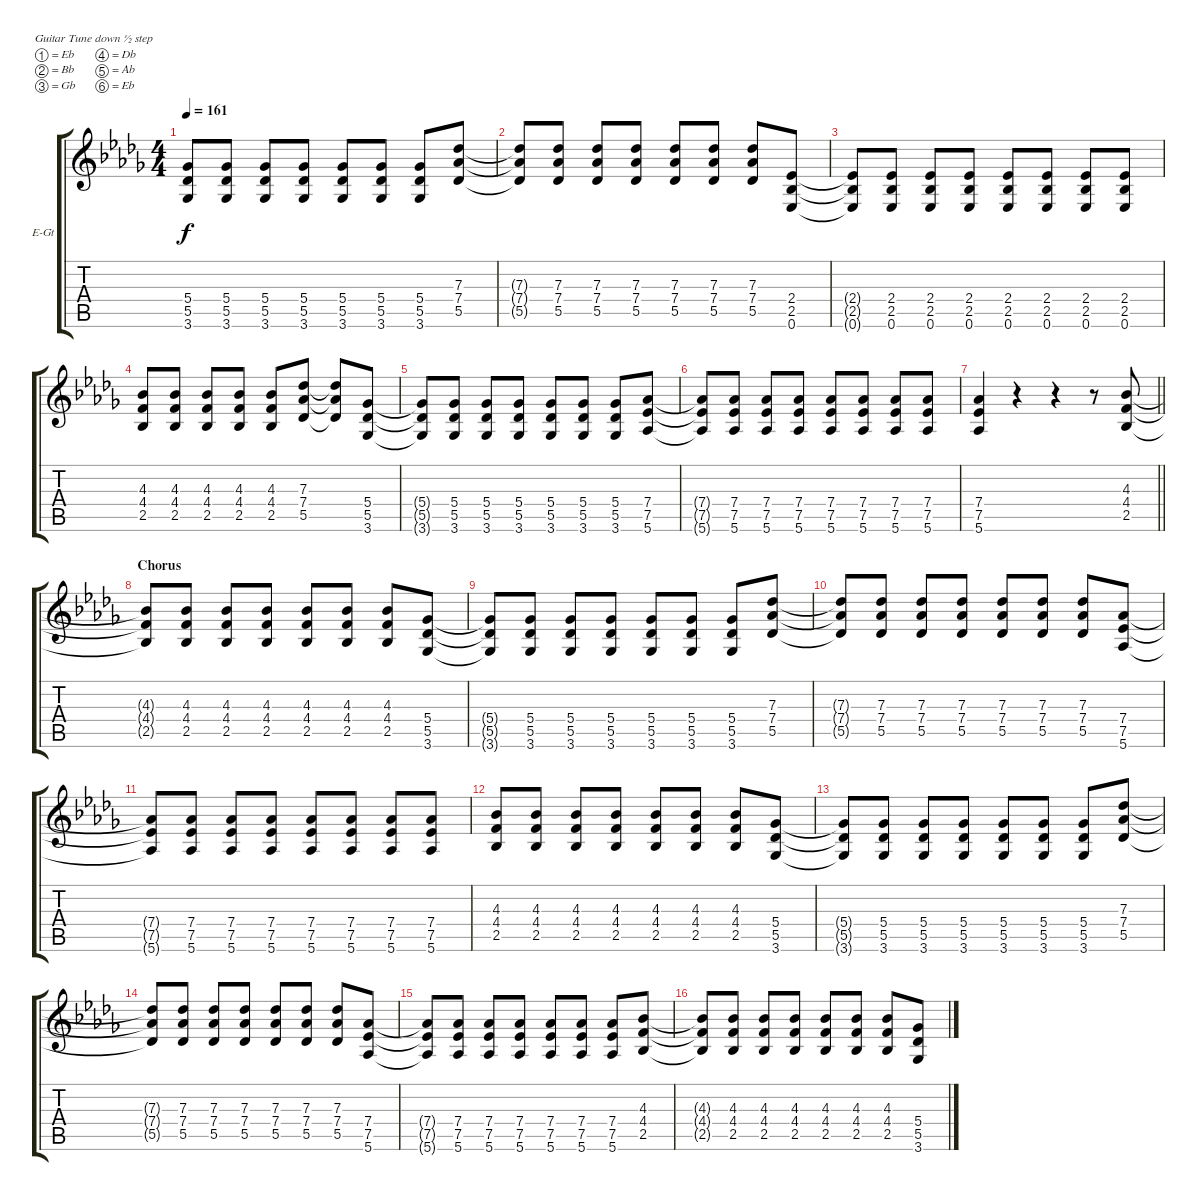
\bracketExtendMode groupsimilarinstruments
\firstSystemTrackNameOrientation horizontal
\otherSystemsTrackNameOrientation horizontal
\track ("Rhythm Guitar" "E-Gt") {instrument distortionguitar}
\staff {score tabs}
\tuning (Eb4 Bb3 Gb3 Db3 Ab2 Eb2)
\ts (4 4)
\tempo 161
\clef g2
\ks db
(5.4 5.5 3.6).8{dy f} (5.4 5.5 3.6).8 (5.4 5.5 3.6).8 (5.4 5.5 3.6).8 (5.4 5.5 3.6).8 (5.4 5.5 3.6).8 (5.4 5.5 3.6).8 (7.3 7.4 5.5).8 |
(7.3{t} 7.4{t} 5.5{t}).8 (7.3 7.4 5.5).8 (7.3 7.4 5.5).8 (7.3 7.4 5.5).8 (7.3 7.4 5.5).8 (7.3 7.4 5.5).8 (7.3 7.4 5.5).8 (2.4 2.5 0.6).8 |
(2.4{t} 2.5{t} 0.6{t}).8 (2.4 2.5 0.6).8 (2.4 2.5 0.6).8 (2.4 2.5 0.6).8 (2.4 2.5 0.6).8 (2.4 2.5 0.6).8 (2.4 2.5 0.6).8 (2.4 2.5 0.6).8 |
(4.3 4.4 2.5).8 (4.3 4.4 2.5).8 (4.3 4.4 2.5).8 (4.3 4.4 2.5).8 (4.3 4.4 2.5).8 (7.3 7.4 5.5).8 (7.4{t} 5.5{t} 7.3{t}).8 (5.4 5.5 3.6).8 |
(5.4{t} 5.5{t} 3.6{t}).8 (5.4 5.5 3.6).8 (5.4 5.5 3.6).8 (5.4 5.5 3.6).8 (5.4 5.5 3.6).8 (5.4 5.5 3.6).8 (5.4 5.5 3.6).8 (7.4 7.5 5.6).8 |
(7.4{t} 7.5{t} 5.6{t}).8 (7.4 7.5 5.6).8 (7.4 7.5 5.6).8 (7.4 7.5 5.6).8 (7.4 7.5 5.6).8 (7.4 7.5 5.6).8 (7.4 7.5 5.6).8 (7.4 7.5 5.6).8 |
\barLineRight lightlight
(7.4 7.5 5.6).4 r.4 r.4 r.8 (4.3 4.4 2.5).8 |
\section ("" "Chorus")
(4.3{t} 4.4{t} 2.5{t}).8 (4.3 4.4 2.5).8 (4.3 4.4 2.5).8 (4.3 4.4 2.5).8 (4.3 4.4 2.5).8 (4.3 4.4 2.5).8 (4.3 4.4 2.5).8 (5.4 5.5 3.6).8 |
(5.4{t} 5.5{t} 3.6{t}).8 (5.4 5.5 3.6).8 (5.4 5.5 3.6).8 (5.4 5.5 3.6).8 (5.4 5.5 3.6).8 (5.4 5.5 3.6).8 (5.4 5.5 3.6).8 (7.3 7.4 5.5).8 |
(7.3{t} 7.4{t} 5.5{t}).8 (7.3 7.4 5.5).8 (7.3 7.4 5.5).8 (7.3 7.4 5.5).8 (7.3 7.4 5.5).8 (7.3 7.4 5.5).8 (7.3 7.4 5.5).8 (7.4 7.5 5.6).8 |
(7.4{t} 7.5{t} 5.6{t}).8 (7.4 7.5 5.6).8 (7.4 7.5 5.6).8 (7.4 7.5 5.6).8 (7.4 7.5 5.6).8 (7.4 7.5 5.6).8 (7.4 7.5 5.6).8 (7.4 7.5 5.6).8 |
(4.3 4.4 2.5).8 (4.3 4.4 2.5).8 (4.3 4.4 2.5).8 (4.3 4.4 2.5).8 (4.3 4.4 2.5).8 (4.3 4.4 2.5).8 (4.3 4.4 2.5).8 (5.4 5.5 3.6).8 |
(5.4{t} 5.5{t} 3.6{t}).8 (5.4 5.5 3.6).8 (5.4 5.5 3.6).8 (5.4 5.5 3.6).8 (5.4 5.5 3.6).8 (5.4 5.5 3.6).8 (5.4 5.5 3.6).8 (7.3 7.4 5.5).8 |
(7.3{t} 7.4{t} 5.5{t}).8 (7.3 7.4 5.5).8 (7.3 7.4 5.5).8 (7.3 7.4 5.5).8 (7.3 7.4 5.5).8 (7.3 7.4 5.5).8 (7.3 7.4 5.5).8 (7.4 7.5 5.6).8 |
(7.4{t} 7.5{t} 5.6{t}).8 (7.4 7.5 5.6).8 (7.4 7.5 5.6).8 (7.4 7.5 5.6).8 (7.4 7.5 5.6).8 (7.4 7.5 5.6).8 (7.4 7.5 5.6).8 (4.3 4.4 2.5).8 |
(4.3{t} 4.4{t} 2.5{t}).8 (4.3 4.4 2.5).8 (4.3 4.4 2.5).8 (4.3 4.4 2.5).8 (4.3 4.4 2.5).8 (4.3 4.4 2.5).8 (4.3 4.4 2.5).8 (5.4 5.5 3.6).8
